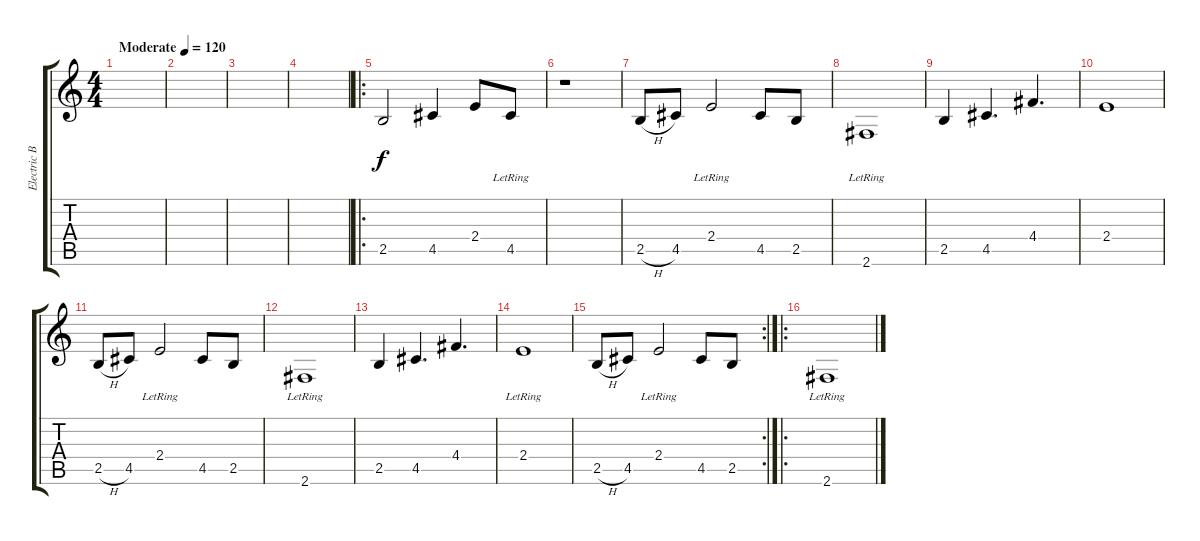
\track ("Electric Bass" "Electric B") {instrument electricguitarmuted}
\staff {score tabs}
\tuning (E4 B3 G3 D3 A2 E2) {hide}
\ts (4 4)
\tempo (120 "Moderate")
\clef g2
\ks c
|
|
|
|
\ro
2.5.2 4.5.4 2.4.8 4.5{lr}.8 |
r.1 |
2.5{h}.8 4.5.8 2.4{lr}.2 4.5.8 2.5.8 |
2.6{lr}.1 |
2.5.4 4.5.4{d} 4.4.4{d} |
2.4.1 |
2.5{h}.8 4.5.8 2.4{lr}.2 4.5.8 2.5.8 |
2.6{lr}.1 |
2.5.4 4.5.4{d} 4.4.4{d} |
2.4{lr}.1 |
\rc 2
2.5{h}.8 4.5.8 2.4{lr}.2 4.5.8 2.5.8 |
\ro
2.6{lr}.1
